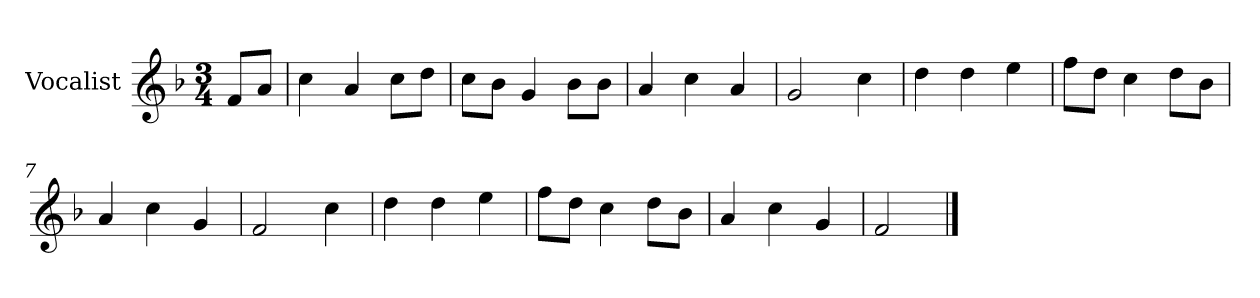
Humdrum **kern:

**kern
*part1
*staff1
*I"Vocalist
*k[b-]
*F:
*M3/4
=
8fL
8aJ
=1
4cc
4a
8ccL
8ddJ
=2
8ccL
8b-J
4g
8b-L
8b-J
=3
4a
4cc
4a
=4
2g
4cc
=5
4dd
4dd
4ee
=6
8ffL
8ddJ
4cc
8ddL
8b-J
=7
4a
4cc
4g
=8
2f
4cc
=9
4dd
4dd
4ee
=10
8ffL
8ddJ
4cc
8ddL
8b-J
=11
4a
4cc
4g
=12
2f
==
*-
